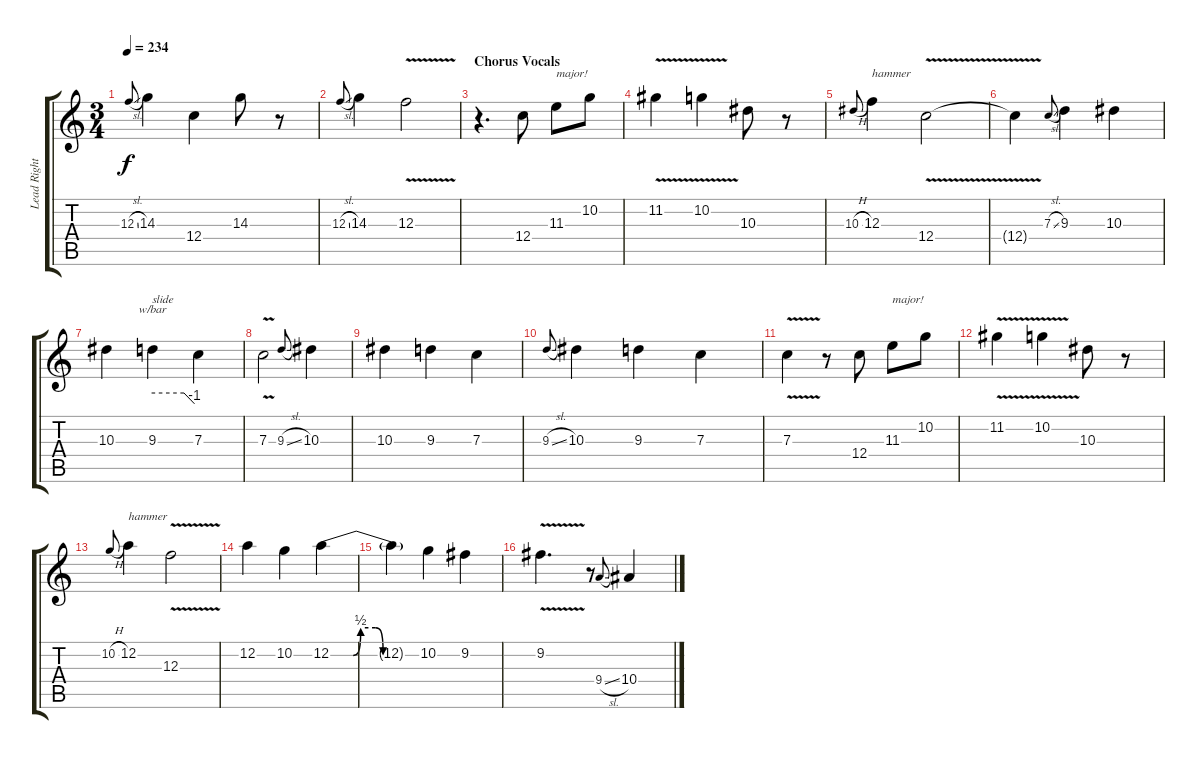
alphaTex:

\track ("Lead Right" "Lead Right") {instrument overdrivenguitar}
\staff {score tabs}
\tuning (D4 A3 F3 C3 G2 D2) {hide}
\ts (3 4)
\tempo 234
\clef g2
\ks c
12.3{sl}.8{gr onbeat dy f} 14.3.4 12.4.4 14.3.8 r.8 |
12.3{sl}.8{gr onbeat} 14.3.4 12.3{v}.2 |
\section ("" "Chorus Vocals")
r.4{d} 12.4.8 11.3.8{txt "major!"} 10.2.8 |
11.2{v}.4 10.2{v}.4 10.3.8 r.8 |
10.3{h}.8{gr onbeat} 12.3.4{txt "hammer"} 12.4{v}.2 |
12.4{t}.4 7.3{sl}.8{gr onbeat} 9.3.4 10.3.4 |
10.3.4 9.3.4{tbe (custom default 0 0 45 0 60 -4) txt "slide"} 7.3.4 |
7.3{v}.2 9.3{sl}.8{gr onbeat} 10.3.4 |
10.3.4 9.3.4 7.3.4 |
9.3{sl}.8{gr onbeat} 10.3.4 9.3.4 7.3.4 |
7.3{v}.4 r.8 12.4.8 11.3.8{txt "major!"} 10.2.8 |
11.2{v}.4 10.2{v}.4 10.3.8 r.8 |
10.2{h}.8{gr onbeat} 12.2.4{txt "hammer"} 12.3{v}.2 |
12.2.4 10.2.4 12.2{be (custom 0 0 15 0 20 2 30 2 35 0 60 0)}.4 |
12.2{t}.4 10.2.4 9.2.4 |
9.2{v}.4{d} r.8 9.4{sl}.8{gr onbeat} 10.4.4
